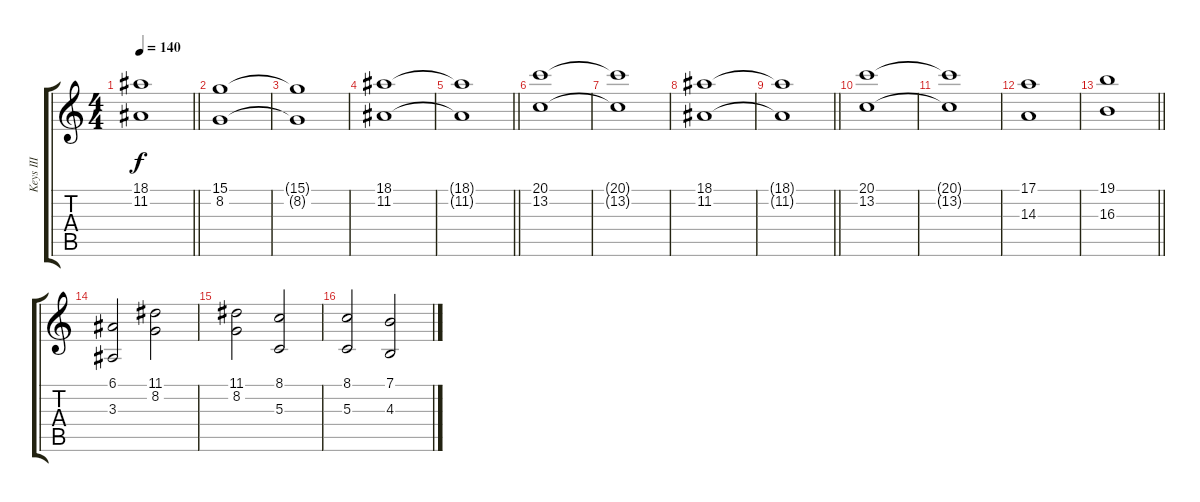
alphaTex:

\track ("Keys III" "Keys III") {instrument tremolostrings}
\staff {score tabs}
\tuning (E4 B3 G3 D3 A2 E2) {hide}
\ts (4 4)
\tempo 140
\clef g2
\barLineRight lightlight
\ks c
(18.1{t} 11.2{t}).1{dy f} |
(15.1 8.2).1 |
(15.1{t} 8.2{t}).1 |
(18.1 11.2).1 |
\barLineRight lightlight
(18.1{t} 11.2{t}).1 |
\section ("" "")
(20.1 13.2).1 |
(20.1{t} 13.2{t}).1 |
(18.1 11.2).1 |
\barLineRight lightlight
(18.1{t} 11.2{t}).1 |
(20.1 13.2).1 |
(20.1{t} 13.2{t}).1 |
(17.1 14.3).1 |
\barLineRight lightlight
(19.1 16.3).1 |
\section ("" "")
(6.1 3.3).2 (11.1 8.2).2 |
(11.1 8.2).2 (8.1 5.3).2 |
(8.1 5.3).2 (7.1 4.3).2
